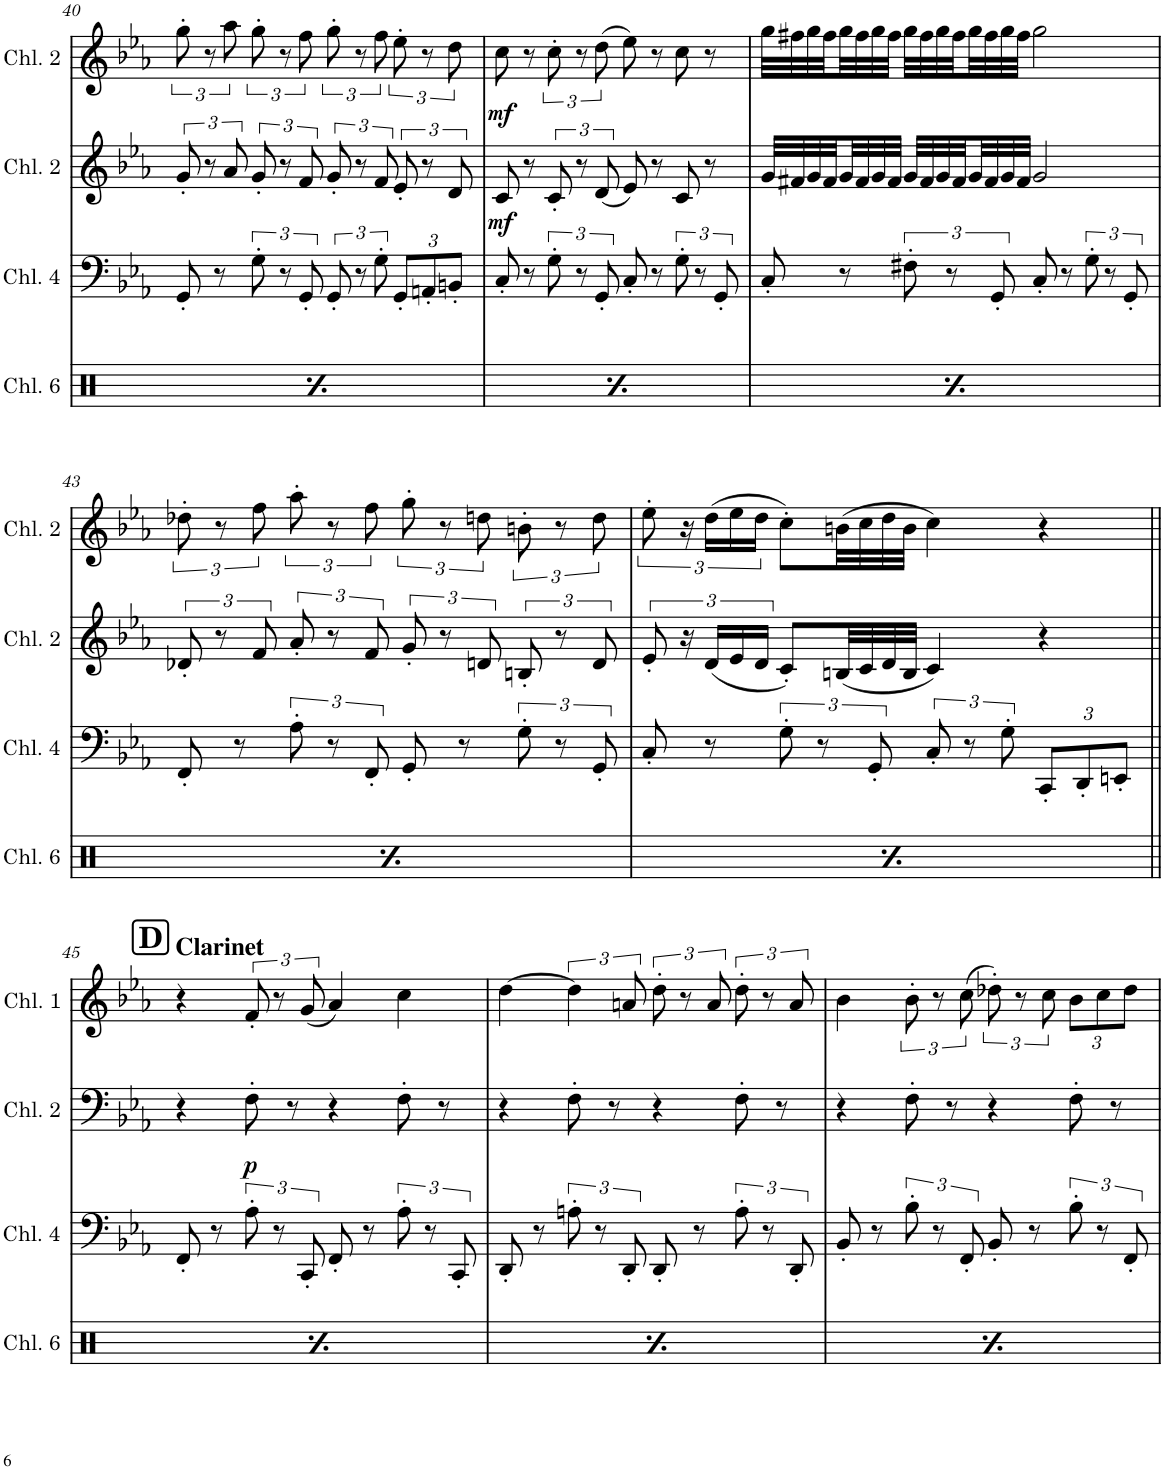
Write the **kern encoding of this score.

**kern	**kern	**kern	**dynam	**kern	**dynam
*part4	*part3	*part2	*part2	*part1	*part1
*staff4	*staff3	*staff2	*staff2	*staff1	*staff1
*I"Channel 6	*I"Channel 4	*I"Channel 0	*	*I"Channel 1	*
*I'Chl. 6	*I'Chl. 4	*I'Chl. 0	*	*I'Chl. 1	*
!!LO:PB:g=z
*clefX	*clefF4	*clefG2	*	*clefG2	*
*k[]	*k[b-e-a-]	*k[b-e-a-]	*	*k[b-e-a-]	*
*M4/4	*M4/4	*M4/4	*	*M4/4	*
*met(c)	*met(c)	*met(c)	*	*met(c)	*
=40	=40	=40	=40	=40	=40
!LO:TX:a:B:t=Finger Snap	!	!	!	!	!
4r	8GG'/	12g'/	.	12gg'\	.
.	.	12r	.	12r	.
.	8r	.	.	.	.
.	.	12a-/	.	12aa-\	.
!LO:N:head=diamond	!	!	!	!	!
4Rdd/	12G'\	12g'/	.	12gg'\	.
.	12r	12r	.	12r	.
.	12GG'/	12f/	.	12ff\	.
4r	12GG'/	12g'/	.	12gg'\	.
.	12r	12r	.	12r	.
.	12G'\	12f/	.	12ff\	.
!LO:N:head=diamond	!	!	!	!	!
*	*Xbrackettup	*	*	*	*
4Rdd/	12GG'/L	12e-'/	.	12ee-'\	.
.	12AAn'/	12r	.	12r	.
.	12BBn'/J	12d/	.	12dd\	.
=41	=41	=41	=41	=41	=41
!LO:TX:a:B:t=Finger Snap	!	!	!	!	!
!	!	!	!LO:DY:b	!	!LO:DY:b
4r	8C'/	8c/	mf	8cc\	mf
.	8r	8r	.	8r	.
!LO:N:head=diamond	!	!	!	!	!
*	*brackettup	*	*	*	*
4Rdd/	12G'\	12c'/	.	12cc'\	.
.	12r	12r	.	12r	.
.	12GG'/	(12d/	.	(12dd\	.
4r	8C'/	8e-/)	.	8ee-\)	.
.	8r	8r	.	8r	.
!LO:N:head=diamond	!	!	!	!	!
4Rdd/	12G'\	8c/	.	8cc\	.
.	12r	.	.	.	.
.	.	8r	.	8r	.
.	12GG'/	.	.	.	.
=42	=42	=42	=42	=42	=42
!LO:TX:a:B:t=Finger Snap	!	!	!	!	!
4r	8C'/	32g/LLL	.	32gg\LLL	.
.	.	32f#X/	.	32ff#X\	.
.	.	32g/	.	32gg\	.
.	.	32f#/	.	32ff#\	.
.	8r	32g/	.	32gg\	.
.	.	32f#/	.	32ff#\	.
.	.	32g/	.	32gg\	.
.	.	32f#/JJJ	.	32ff#\JJJ	.
!LO:N:head=diamond	!	!	!	!	!
4Rdd/	12F#X'\	32g/LLL	.	32gg\LLL	.
.	.	32f#/	.	32ff#\	.
.	.	32g/	.	32gg\	.
.	12r	.	.	.	.
.	.	32f#/	.	32ff#\	.
.	.	32g/	.	32gg\	.
.	.	32f#/	.	32ff#\	.
.	12GG'/	.	.	.	.
.	.	32g/	.	32gg\	.
.	.	32f#/JJJ	.	32ff#\JJJ	.
4r	8C'/	2g/	.	2gg\	.
.	8r	.	.	.	.
!LO:N:head=diamond	!	!	!	!	!
4Rdd/	12G'\	.	.	.	.
.	12r	.	.	.	.
.	12GG'/	.	.	.	.
!!LO:LB:g=z
=43	=43	=43	=43	=43	=43
!LO:TX:a:B:t=Finger Snap	!	!	!	!	!
4r	8FF'/	12d-X'/	.	12dd-X'\	.
.	.	12r	.	12r	.
.	8r	.	.	.	.
.	.	12f/	.	12ff\	.
!LO:N:head=diamond	!	!	!	!	!
4Rdd/	12A-'\	12a-'/	.	12aa-'\	.
.	12r	12r	.	12r	.
.	12FF'/	12f/	.	12ff\	.
4r	8GG'/	12g'/	.	12gg'\	.
.	.	12r	.	12r	.
.	8r	.	.	.	.
.	.	12dn/	.	12ddn\	.
!LO:N:head=diamond	!	!	!	!	!
4Rdd/	12G'\	12Bn'/	.	12bn'\	.
.	12r	12r	.	12r	.
.	12GG'/	12d/	.	12dd\	.
=44	=44	=44	=44	=44	=44
!LO:TX:a:B:t=Finger Snap	!	!	!	!	!
4r	8C'/	12e-'/	.	12ee-'\	.
.	.	24r	.	24r	.
.	8r	(24d/LL	.	(24dd\LL	.
.	.	24e-/	.	24ee-\	.
.	.	24d/JJ	.	24dd\JJ	.
!LO:N:head=diamond	!	!	!	!	!
4Rdd/	12G'\	8c'/L)	.	8cc'\L)	.
.	12r	.	.	.	.
.	.	(32Bn/LL	.	(32bn\LL	.
.	.	32c/	.	32cc\	.
.	12GG'/	.	.	.	.
.	.	32d/	.	32dd\	.
.	.	32B/JJJ	.	32b\JJJ	.
4r	12C'/	4c/)	.	4cc\)	.
.	12r	.	.	.	.
.	12G'\	.	.	.	.
!LO:N:head=diamond	!	!	!	!	!
*	*Xbrackettup	*	*	*	*
4Rdd/	12CC'/L	4r	.	4r	.
.	12DD'/	.	.	.	.
.	12EEn'/J	.	.	.	.
!!LO:LB:g=z
!!LO:REH:place=s1:a:B:cj:fs=14:t=D
=45||	=45||	=45||	=45||	=45||	=45||
!	!	!	!	!LO:TX:a:B:t=Clarinet	!
!LO:TX:a:B:t=Finger Snap	!	!	!	!	!
4r	8FF'/	4r	.	4r	.
.	8r	.	.	.	.
!LO:N:head=diamond	!	!	!	!	!
*	*brackettup	*	*	*	*
!	!	!	!LO:DY:b	!	!
4Rdd/	12A-'\	8F'\	p	12f'/	.
.	12r	.	.	12r	.
.	.	8r	.	.	.
.	12CC'/	.	.	(12g/	.
4r	8FF'/	4r	.	4a-/)	.
.	8r	.	.	.	.
!LO:N:head=diamond	!	!	!	!	!
4Rdd/	12A-'\	8F'\	.	4cc\	.
.	12r	.	.	.	.
.	.	8r	.	.	.
.	12CC'/	.	.	.	.
=46	=46	=46	=46	=46	=46
!LO:TX:a:B:t=Finger Snap	!	!	!	!	!
4r	8DD'/	4r	.	[4dd\	.
.	8r	.	.	.	.
!LO:N:head=diamond	!	!	!	!	!
4Rdd/	12An'\	8F'\	.	6dd\]	.
.	12r	.	.	.	.
.	.	8r	.	.	.
.	12DD'/	.	.	12an/	.
4r	8DD'/	4r	.	12dd'\	.
.	.	.	.	12r	.
.	8r	.	.	.	.
.	.	.	.	12a/	.
!LO:N:head=diamond	!	!	!	!	!
4Rdd/	12A'\	8F'\	.	12dd'\	.
.	12r	.	.	12r	.
.	.	8r	.	.	.
.	12DD'/	.	.	12a/	.
=47	=47	=47	=47	=47	=47
!LO:TX:a:B:t=Finger Snap	!	!	!	!	!
4r	8BB-'/	4r	.	4b-\	.
.	8r	.	.	.	.
!LO:N:head=diamond	!	!	!	!	!
4Rdd/	12B-'\	8F'\	.	12b-'\	.
.	12r	.	.	12r	.
.	.	8r	.	.	.
.	12FF'/	.	.	(12cc\	.
4r	8BB-'/	4r	.	12dd-X'\)	.
.	.	.	.	12r	.
.	8r	.	.	.	.
.	.	.	.	12cc\	.
!LO:N:head=diamond	!	!	!	!	!
*	*	*	*	*Xbrackettup	*
4Rdd/	12B-'\	8F'\	.	12b-\L	.
.	12r	.	.	12cc\	.
.	.	8r	.	.	.
.	12FF'/	.	.	12dd-\J	.
=	=	=	=	=	=
*-	*-	*-	*-	*-	*-
